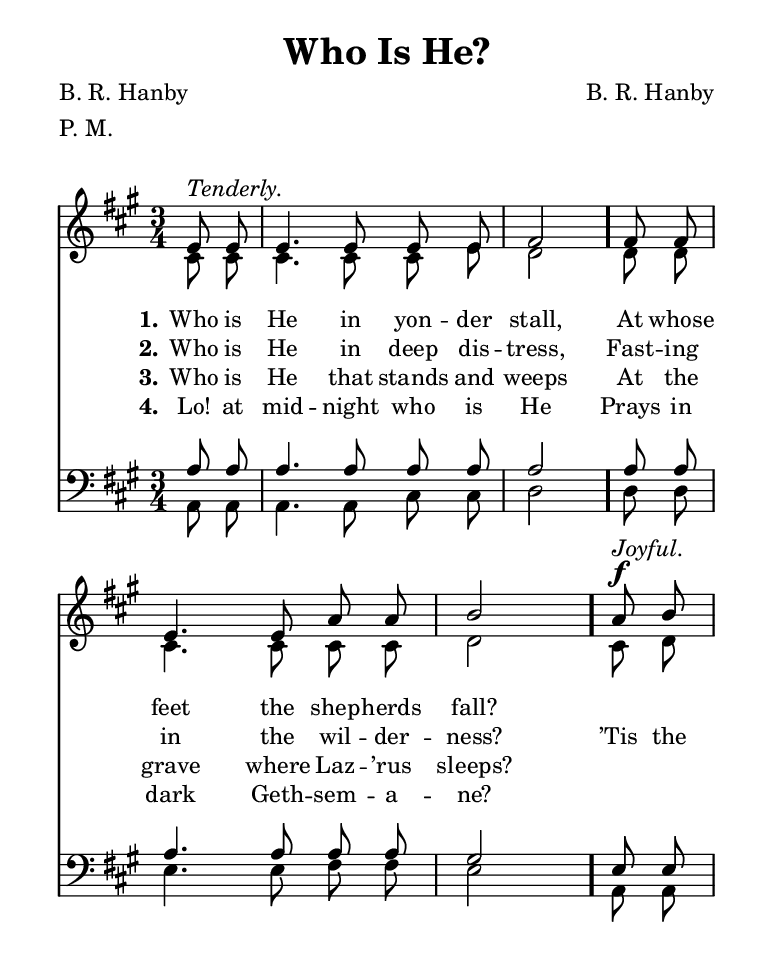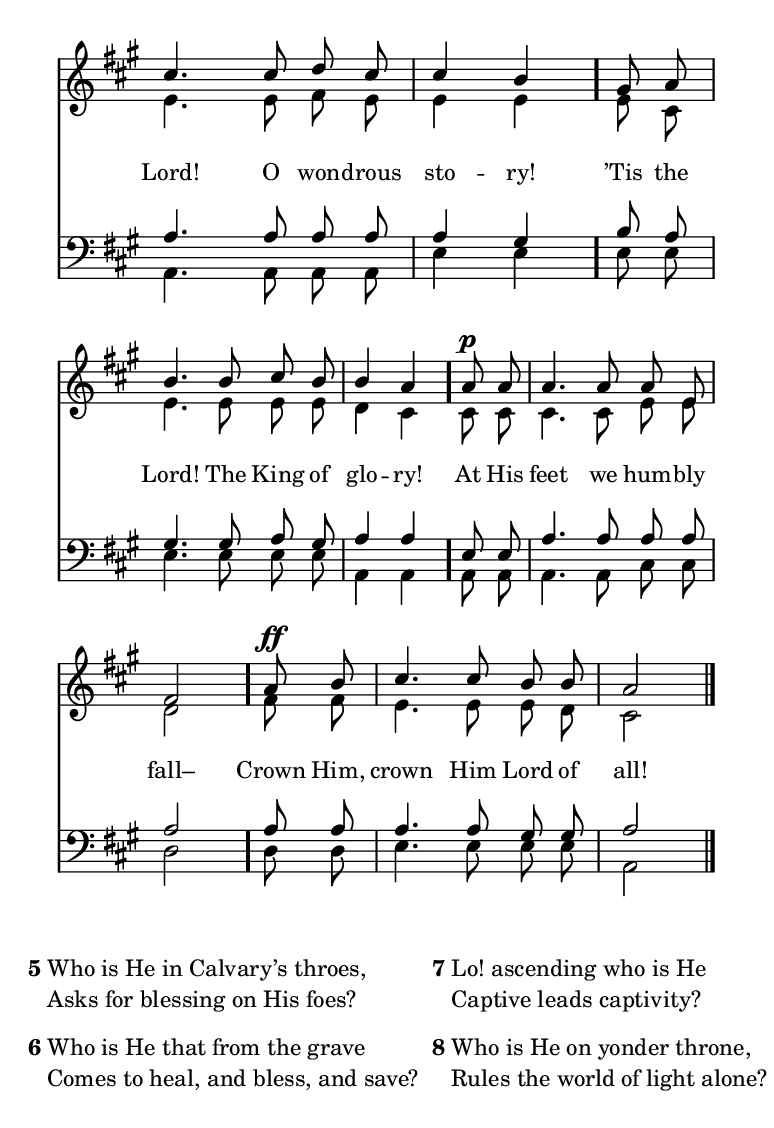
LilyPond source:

\include "common/global.ily"
\paper {
  \include "common/paper.ily"
  ragged-bottom = ##t
}

\header{
  hymnnumber = "289"
  title = "Who Is He?"
  tunename = ""
  meter = "P. M."
  poet = "B. R. Hanby"
  composer = "B. R. Hanby"
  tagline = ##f
}

global = {
  \include "common/overrides.ily"
  \override Staff.TimeSignature.style = #'()
  \time 3/4
  \override Score.MetronomeMark.transparent = ##t % hide all fermata changes too
  \tempo 4=80
  \key a \major
  \partial 4
  \autoBeamOff
}

notesSoprano = {
\global
\relative c' {

  e8^\markup\italic Tenderly. e | e4. e8 e8 e8 | fis2
  fis8 fis | e4. e8 a a | b2

  a8^\f^\markup \italic Joyful. b | cis4. cis8 d cis | cis4 b
  gis8 a | b4. b8 cis b | b4 a
  a8^\p a | a4. a8 a e | fis2
  a8^\ff b | cis4. cis8 b b | a2

  \bar "|."

}
}

notesAlto = {
\global
\relative e' {

  cis8 cis | cis4. cis8 cis e | d2
  d8 d | cis4. cis8 cis cis | d2

  cis8 d | e4. e8 fis e | e4 e
  e8 cis | e4. e8 e e | d4 cis
  cis8 cis | cis4. cis8 e e | d2
  fis8 fis | e4. e8 e d | cis2

}
}

notesTenor = {
\global
\relative a {

  a8 a | a4. a8 a a | a2
  a8 a | a4. a8 a a | gis2

  e8 e | a4. a8 a a | a4 gis
  b8 a | gis4. gis8 a gis | a4 a
  e8 e | a4. a8 a a | a2
  a8 a | a4. a8 gis gis | a2

}
}

notesBass = {
\global
\relative f, {

  a8 a | a4. a8 cis cis | d2
  d8 d | e4. e8 fis fis | e2
  a,8 a | a4. a8 a a | e'4 e
  e8 e | e4. e8 e e | a,4 a
  a8 a | a4. a8 cis cis | d2
  d8 d | e4. e8 e e | a,2

}
}

Refrain = \lyricmode {

’Tis the Lord! O won -- drous sto -- ry! \bar "."
’Tis the Lord! The King of glo -- ry! \bar "."
At His feet we hum -- bly fall– \bar "."
Crown Him, crown Him Lord of all! \bar "."

}

wordsA = \lyricmode {
\set stanza = "1."

Who is He in yon -- der stall, \bar "."
At whose feet the shep -- herds fall? \bar "."

}

wordsB = \lyricmode {
\set stanza = "2."

Who is He in deep dis -- tress,
Fast -- ing in the wil -- der -- ness?

\Refrain

}

wordsC = \lyricmode {
\set stanza = "3."

Who is He that stands and weeps
At the grave where Laz -- ’rus sleeps?

}

wordsD = \lyricmode {
\set stanza = "4."

Lo! at mid -- night who is He
Prays in dark Geth -- sem -- a -- ne?

}

wordsE = \markuplist {

\line { Who is He in Calvary’s throes, }
\line { Asks for blessing on His foes? }

}

wordsF = \markuplist {

\line { Who is He that from the grave }
\line { Comes to heal, and bless, and save? }

}

wordsG = \markuplist {

\line { Lo! ascending who is He }
\line { Captive leads captivity? }

}

wordsH = \markuplist {

\line { Who is He on yonder throne, }
\line { Rules the world of light alone? }

}

\score {
  \context ChoirStaff <<
    \context Staff = upper <<
      \set ChoirStaff.systemStartDelimiter = #'SystemStartBar
      \context Voice  = sopranos { \voiceOne << \notesSoprano >> }
      \context Voice  = altos { \voiceTwo << \notesAlto >> }
      \context Lyrics = one   \lyricsto sopranos \wordsA
      \context Lyrics = two   \lyricsto sopranos \wordsB
      \context Lyrics = three \lyricsto sopranos \wordsC
      \context Lyrics = four  \lyricsto sopranos \wordsD
    >>
    \context Staff = men <<
      \clef bass
      \context Voice  = tenors { \voiceOne << \notesTenor >> }
      \context Voice  = basses { \voiceTwo << \notesBass >> }
    >>
  >>
  \layout {
    \include "common/layout.ily"
  }
  \midi{
    \include "common/midi.ily"
  }
}

\noPageBreak

\markup { \fill-line {
  \hspace #0.1
  \column {
  \line{ \bold 5 \column { \wordsE } } \combine \null \vspace #0.4
  \line{ \bold 6 \column { \wordsF } }
  }
  \hspace #0.1
  \column {
  \line{ \bold 7 \column { \wordsG } } \combine \null \vspace #0.4
  \line{ \bold 8 \column { \wordsH } }
  }
  \hspace #0.1
} }

\version "2.18.2"  % necessary for upgrading to future LilyPond versions.

% vi:set et ts=2 sw=2 ai nocindent syntax=lilypond:
